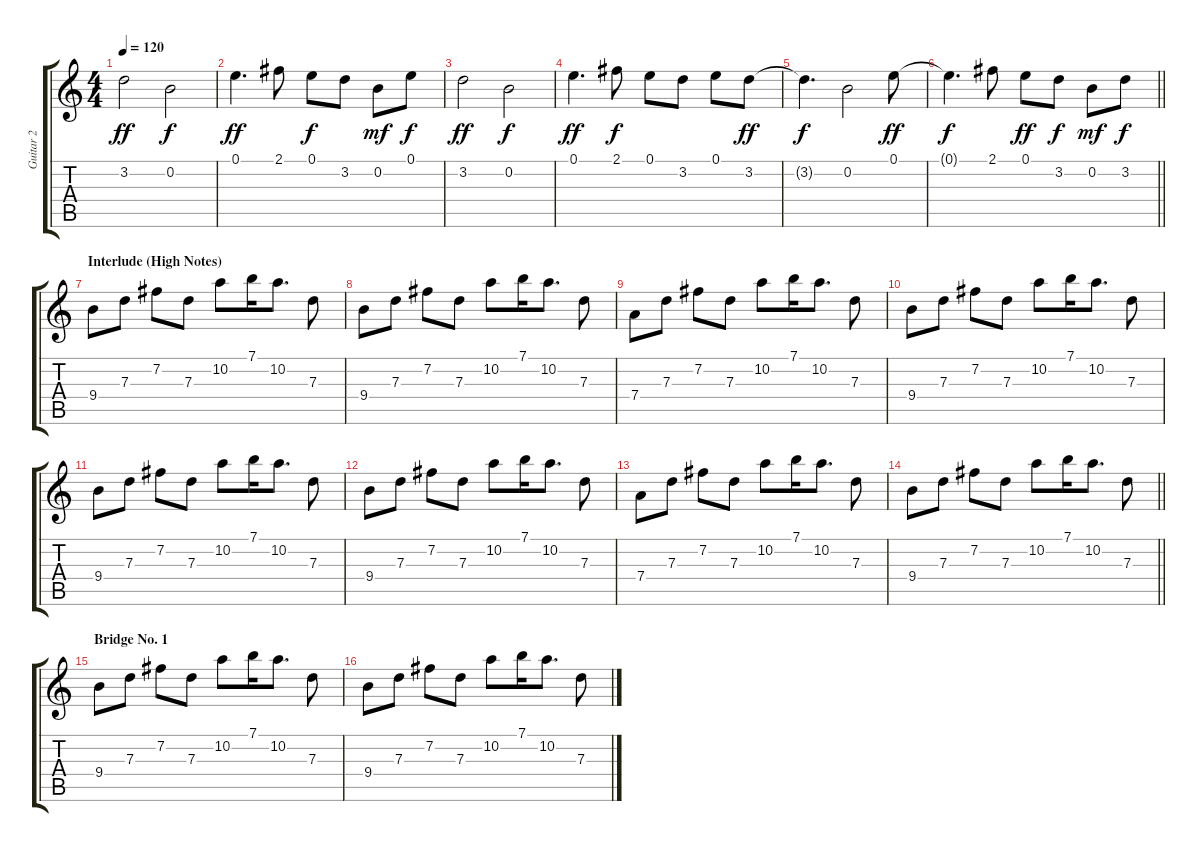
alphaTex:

\track ("Guitar 2" "Guitar 2") {instrument electricguitarjazz}
\staff {score tabs}
\tuning (E4 B3 G3 D3 A2 E2) {hide}
\ts (4 4)
\tempo 120
\clef g2
\ks c
3.2.2{dy ff} 0.2.2{dy f} |
0.1.4{d dy ff} 2.1.8 0.1.8{dy f} 3.2.8 0.2.8{dy mf} 0.1.8{dy f} |
3.2.2{dy ff} 0.2.2{dy f} |
0.1.4{d dy ff} 2.1.8{dy f} 0.1.8 3.2.8 0.1.8 3.2.8{dy ff} |
3.2{t}.4{d dy f} 0.2.2 0.1.8{dy ff} |
\barLineRight lightlight
0.1{t}.4{d dy f} 2.1.8 0.1.8{dy ff} 3.2.8{dy f} 0.2.8{dy mf} 3.2.8{dy f} |
\section ("" "Interlude (High Notes)")
9.4.8 7.3.8 7.2.8 7.3.8 10.2.8 7.1.16 10.2.8{d} 7.3.8 |
9.4.8 7.3.8 7.2.8 7.3.8 10.2.8 7.1.16 10.2.8{d} 7.3.8 |
7.4.8 7.3.8 7.2.8 7.3.8 10.2.8 7.1.16 10.2.8{d} 7.3.8 |
9.4.8 7.3.8 7.2.8 7.3.8 10.2.8 7.1.16 10.2.8{d} 7.3.8 |
9.4.8 7.3.8 7.2.8 7.3.8 10.2.8 7.1.16 10.2.8{d} 7.3.8 |
9.4.8 7.3.8 7.2.8 7.3.8 10.2.8 7.1.16 10.2.8{d} 7.3.8 |
7.4.8 7.3.8 7.2.8 7.3.8 10.2.8 7.1.16 10.2.8{d} 7.3.8 |
\barLineRight lightlight
9.4.8 7.3.8 7.2.8 7.3.8 10.2.8 7.1.16 10.2.8{d} 7.3.8 |
\section ("" "Bridge No. 1")
9.4.8 7.3.8 7.2.8 7.3.8 10.2.8 7.1.16 10.2.8{d} 7.3.8 |
9.4.8 7.3.8 7.2.8 7.3.8 10.2.8 7.1.16 10.2.8{d} 7.3.8
